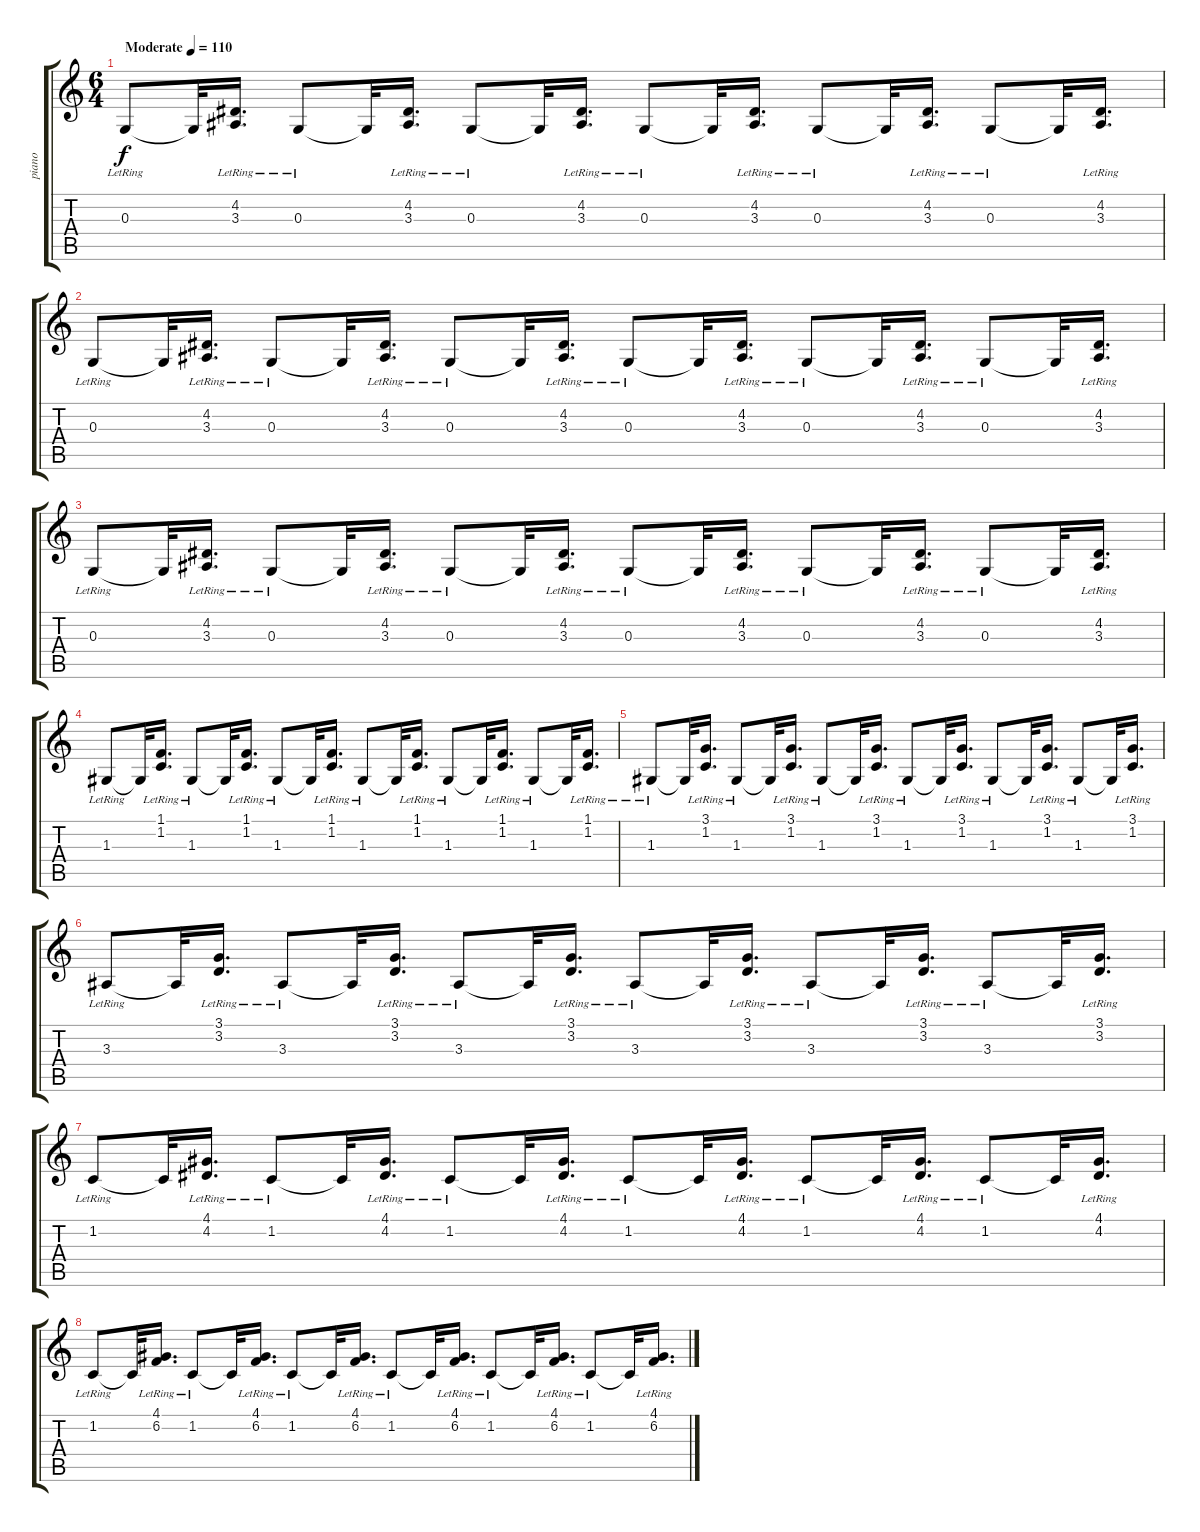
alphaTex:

\track ("piano" "piano") {instrument harpsichord}
\staff {score tabs}
\tuning (E4 B3 G3 D3 A2 E2) {hide}
\ts (6 4)
\tempo (110 "Moderate")
\clef g2
\ks c
0.3{lr}.8{dy f instrument harpsichord} 0.3{t}.32 (4.2{lr} 3.3{lr}).16{d} 0.3{lr}.8 0.3{t}.32 (4.2{lr} 3.3{lr}).16{d} 0.3{lr}.8 0.3{t}.32 (4.2{lr} 3.3{lr}).16{d} 0.3{lr}.8 0.3{t}.32 (4.2{lr} 3.3{lr}).16{d} 0.3{lr}.8 0.3{t}.32 (4.2{lr} 3.3{lr}).16{d} 0.3{lr}.8 0.3{t}.32 (4.2{lr} 3.3{lr}).16{d} |
0.3{lr}.8 0.3{t}.32 (4.2{lr} 3.3{lr}).16{d} 0.3{lr}.8 0.3{t}.32 (4.2{lr} 3.3{lr}).16{d} 0.3{lr}.8 0.3{t}.32 (4.2{lr} 3.3{lr}).16{d} 0.3{lr}.8 0.3{t}.32 (4.2{lr} 3.3{lr}).16{d} 0.3{lr}.8 0.3{t}.32 (4.2{lr} 3.3{lr}).16{d} 0.3{lr}.8 0.3{t}.32 (4.2{lr} 3.3{lr}).16{d} |
0.3{lr}.8 0.3{t}.32 (4.2{lr} 3.3{lr}).16{d} 0.3{lr}.8 0.3{t}.32 (4.2{lr} 3.3{lr}).16{d} 0.3{lr}.8 0.3{t}.32 (4.2{lr} 3.3{lr}).16{d} 0.3{lr}.8 0.3{t}.32 (4.2{lr} 3.3{lr}).16{d} 0.3{lr}.8 0.3{t}.32 (4.2{lr} 3.3{lr}).16{d} 0.3{lr}.8 0.3{t}.32 (4.2{lr} 3.3{lr}).16{d} |
1.3{lr}.8 1.3{t}.32 (1.1{lr} 1.2{lr}).16{d} 1.3{lr}.8 1.3{t}.32 (1.1{lr} 1.2{lr}).16{d} 1.3{lr}.8 1.3{t}.32 (1.1{lr} 1.2{lr}).16{d} 1.3{lr}.8 1.3{t}.32 (1.1{lr} 1.2{lr}).16{d} 1.3{lr}.8 1.3{t}.32 (1.1{lr} 1.2{lr}).16{d} 1.3{lr}.8 1.3{t}.32 (1.1{lr} 1.2{lr}).16{d} |
1.3{lr}.8 1.3{t}.32 (3.1{lr} 1.2{lr}).16{d} 1.3{lr}.8 1.3{t}.32 (3.1{lr} 1.2{lr}).16{d} 1.3{lr}.8 1.3{t}.32 (3.1{lr} 1.2{lr}).16{d} 1.3{lr}.8 1.3{t}.32 (3.1{lr} 1.2{lr}).16{d} 1.3{lr}.8 1.3{t}.32 (3.1{lr} 1.2{lr}).16{d} 1.3{lr}.8 1.3{t}.32 (3.1{lr} 1.2{lr}).16{d} |
3.3{lr}.8 3.3{t}.32 (3.1{lr} 3.2{lr}).16{d} 3.3{lr}.8 3.3{t}.32 (3.1{lr} 3.2{lr}).16{d} 3.3{lr}.8 3.3{t}.32 (3.1{lr} 3.2{lr}).16{d} 3.3{lr}.8 3.3{t}.32 (3.1{lr} 3.2{lr}).16{d} 3.3{lr}.8 3.3{t}.32 (3.1{lr} 3.2{lr}).16{d} 3.3{lr}.8 3.3{t}.32 (3.1{lr} 3.2{lr}).16{d} |
1.2{lr}.8 1.2{t}.32 (4.1{lr} 4.2{lr}).16{d} 1.2{lr}.8 1.2{t}.32 (4.1{lr} 4.2{lr}).16{d} 1.2{lr}.8 1.2{t}.32 (4.1{lr} 4.2{lr}).16{d} 1.2{lr}.8 1.2{t}.32 (4.1{lr} 4.2{lr}).16{d} 1.2{lr}.8 1.2{t}.32 (4.1{lr} 4.2{lr}).16{d} 1.2{lr}.8 1.2{t}.32 (4.1{lr} 4.2{lr}).16{d} |
1.2{lr}.8 1.2{t}.32 (4.1{lr} 6.2{lr}).16{d} 1.2{lr}.8 1.2{t}.32 (4.1{lr} 6.2{lr}).16{d} 1.2{lr}.8 1.2{t}.32 (4.1{lr} 6.2{lr}).16{d} 1.2{lr}.8 1.2{t}.32 (4.1{lr} 6.2{lr}).16{d} 1.2{lr}.8 1.2{t}.32 (4.1{lr} 6.2{lr}).16{d} 1.2{lr}.8 1.2{t}.32 (4.1{lr} 6.2{lr}).16{d}
